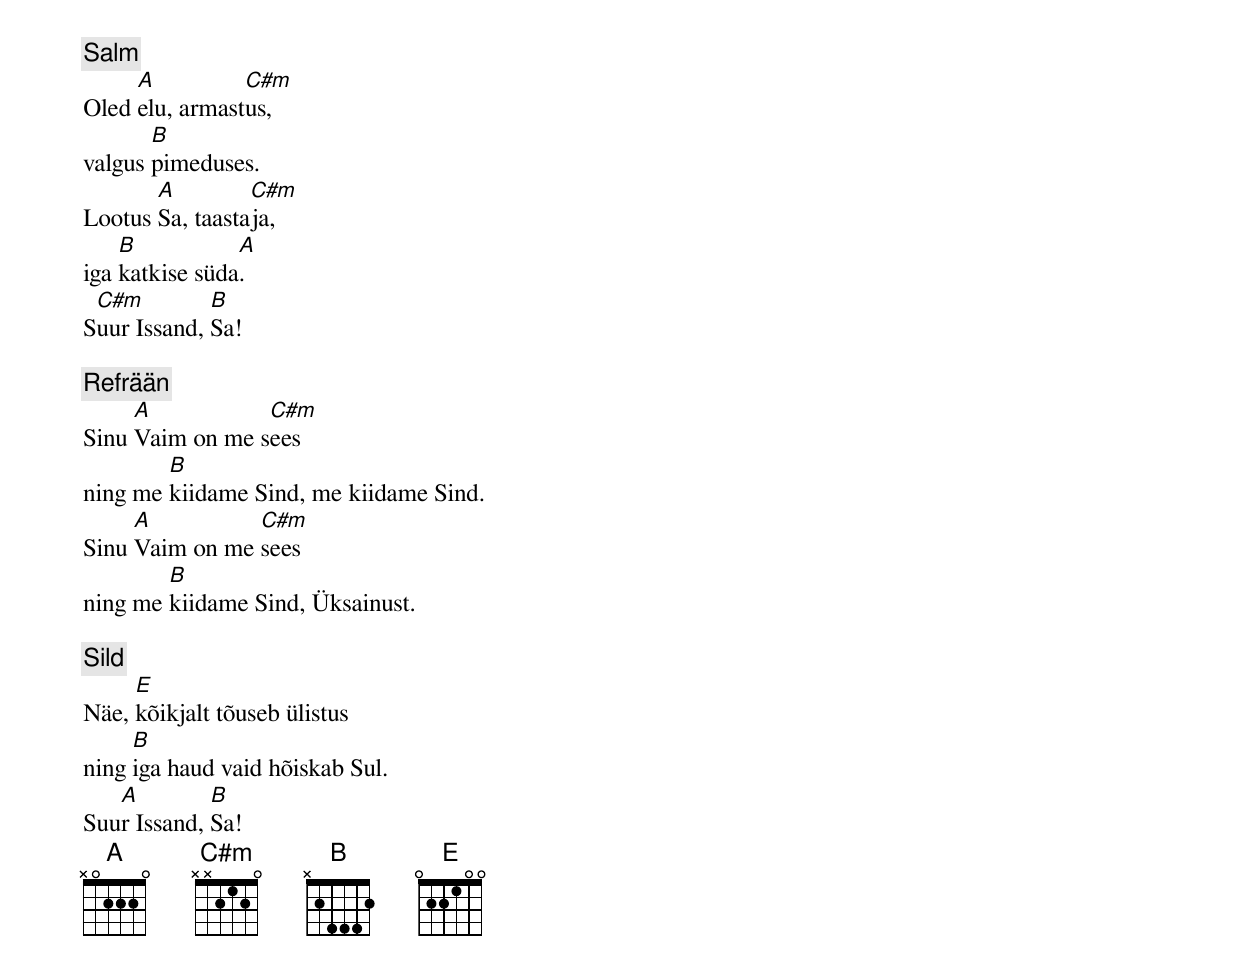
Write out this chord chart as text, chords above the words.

[Salm]
     A          C#m
Oled elu, armastus,
       B
valgus pimeduses.
       A         C#m
Lootus Sa, taastaja,
    B           A
iga katkise süda.
 C#m         B
Suur Issand, Sa!

[Refrään]
     A           C#m
Sinu Vaim on me sees
        B
ning me kiidame Sind, me kiidame Sind.
     A          C#m
Sinu Vaim on me sees
        B
ning me kiidame Sind, Üksainust.

[Sild]
     E
Näe, kõikjalt tõuseb ülistus
     B
ning iga haud vaid hõiskab Sul.
   A         B
Suur Issand, Sa!
